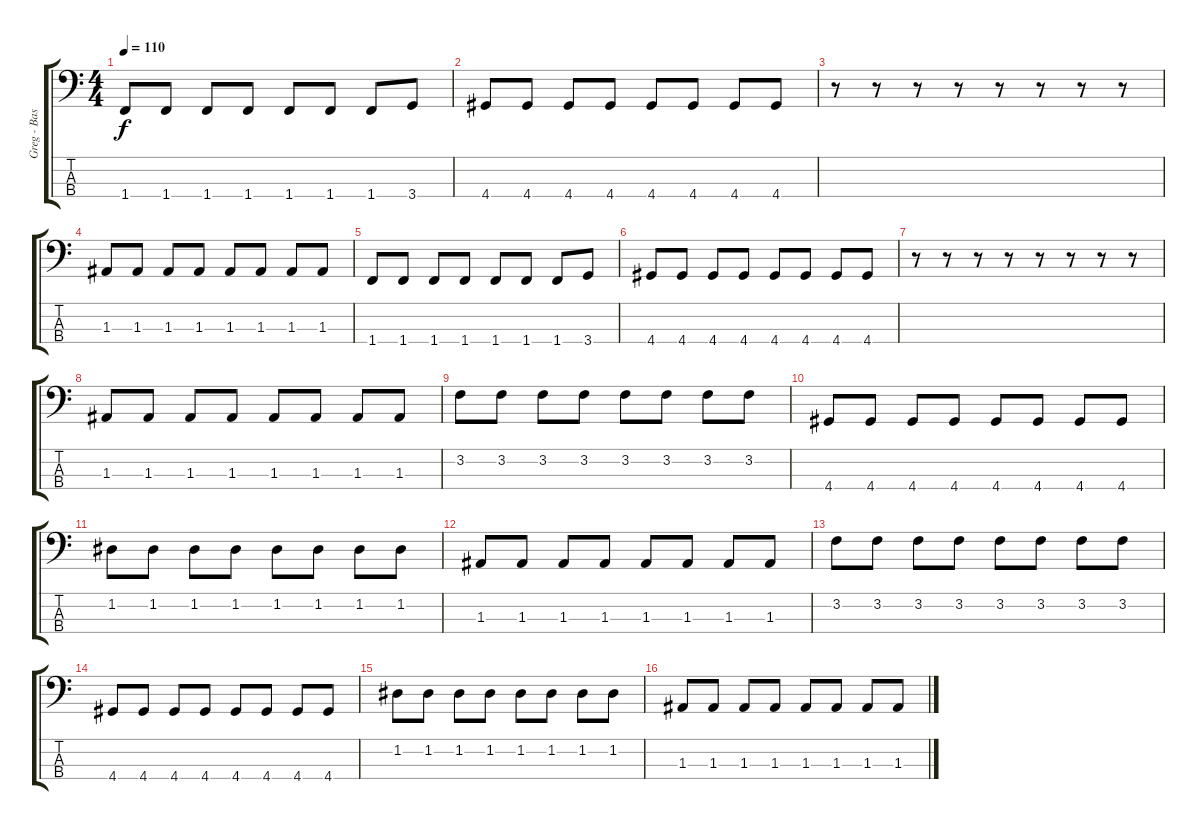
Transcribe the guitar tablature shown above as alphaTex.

\track ("Greg - Bass Gtr (Pick)" "Greg - Bas") {instrument electricbasspick}
\staff {score tabs}
\tuning (G2 D2 A1 E1) {hide}
\ts (4 4)
\tempo 110
\clef f4
\ks c
1.4.8{dy f} 1.4.8 1.4.8 1.4.8 1.4.8 1.4.8 1.4.8 3.4.8 |
4.4.8 4.4.8 4.4.8 4.4.8 4.4.8 4.4.8 4.4.8 4.4.8 |
r.8 r.8 r.8 r.8 r.8 r.8 r.8 r.8 |
1.3.8 1.3.8 1.3.8 1.3.8 1.3.8 1.3.8 1.3.8 1.3.8 |
1.4.8 1.4.8 1.4.8 1.4.8 1.4.8 1.4.8 1.4.8 3.4.8 |
4.4.8 4.4.8 4.4.8 4.4.8 4.4.8 4.4.8 4.4.8 4.4.8 |
r.8 r.8 r.8 r.8 r.8 r.8 r.8 r.8 |
1.3.8 1.3.8 1.3.8 1.3.8 1.3.8 1.3.8 1.3.8 1.3.8 |
3.2.8 3.2.8 3.2.8 3.2.8 3.2.8 3.2.8 3.2.8 3.2.8 |
4.4.8 4.4.8 4.4.8 4.4.8 4.4.8 4.4.8 4.4.8 4.4.8 |
1.2.8 1.2.8 1.2.8 1.2.8 1.2.8 1.2.8 1.2.8 1.2.8 |
1.3.8 1.3.8 1.3.8 1.3.8 1.3.8 1.3.8 1.3.8 1.3.8 |
3.2.8 3.2.8 3.2.8 3.2.8 3.2.8 3.2.8 3.2.8 3.2.8 |
4.4.8 4.4.8 4.4.8 4.4.8 4.4.8 4.4.8 4.4.8 4.4.8 |
1.2.8 1.2.8 1.2.8 1.2.8 1.2.8 1.2.8 1.2.8 1.2.8 |
1.3.8 1.3.8 1.3.8 1.3.8 1.3.8 1.3.8 1.3.8 1.3.8
